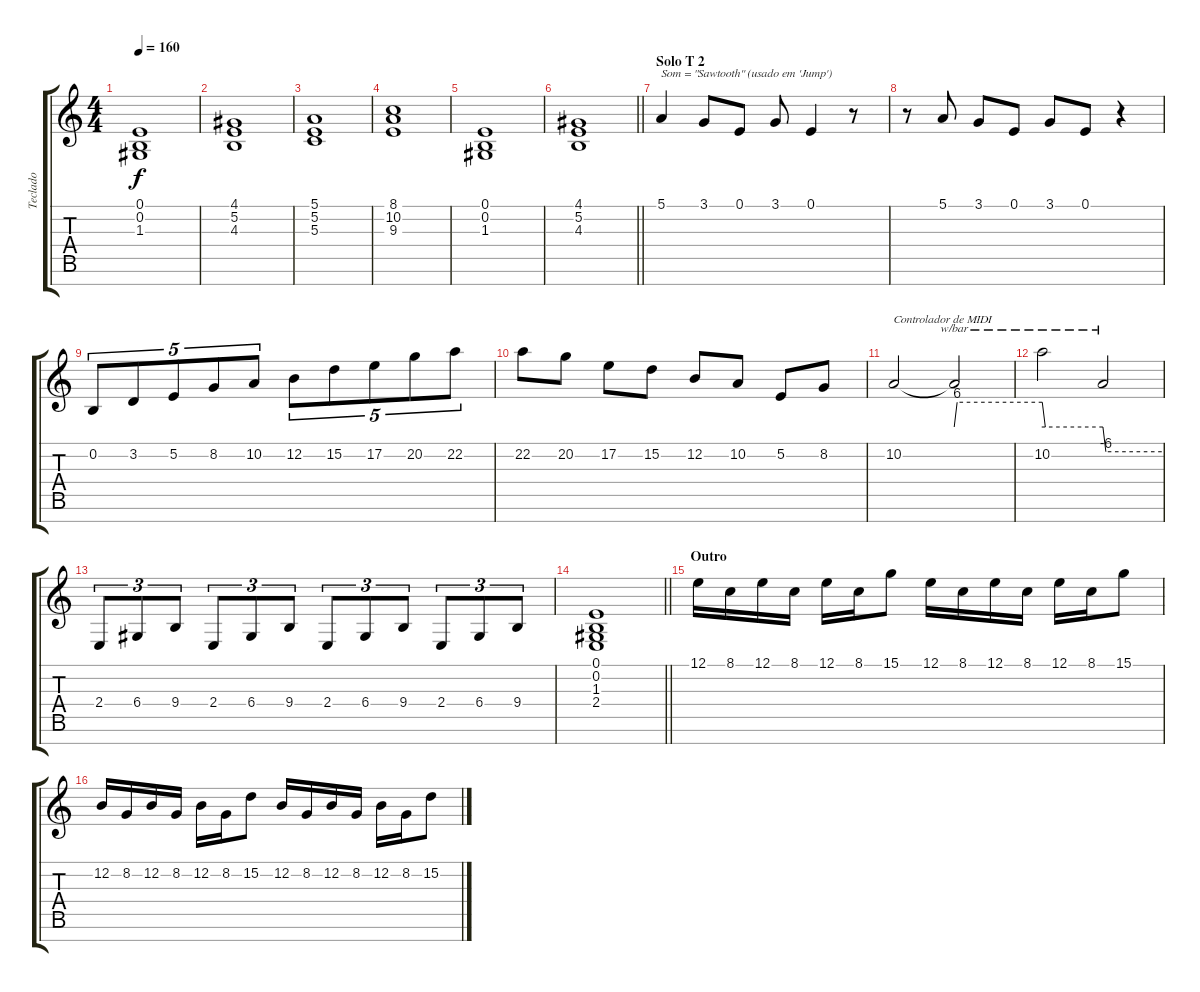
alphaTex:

\track ("Teclado" "Teclado") {instrument stringensemble1}
\staff {score tabs}
\tuning (E4 B3 G3 D3 A2 E2 B1) {hide}
\ts (4 4)
\tempo 160
\clef g2
\ks c
(0.1 0.2 1.3).1{dy f} |
(4.1 5.2 4.3).1 |
(5.1 5.2 5.3).1 |
(8.1 10.2 9.3).1 |
(0.1 0.2 1.3).1 |
\barLineRight lightlight
(4.1 5.2 4.3).1 |
\section ("" "Solo T 2")
5.1.4{txt "Som = \"Sawtooth\" (usado em 'Jump')" volume 16 instrument lead2sawtooth} 3.1.8 0.1.8 3.1.8 0.1.4 r.8 |
r.8 5.1.8 3.1.8 0.1.8 3.1.8 0.1.8 r.4 |
0.2.8{tu (5 4)} 3.2.8{tu (5 4)} 5.2.8{tu (5 4)} 8.2.8{tu (5 4)} 10.2.8{tu (5 4)} 12.2.8{tu (5 4)} 15.2.8{tu (5 4)} 17.2.8{tu (5 4)} 20.2.8{tu (5 4)} 22.2.8{tu (5 4)} |
22.2.8 20.2.8 17.2.8 15.2.8 12.2.8 10.2.8 5.2.8 8.2.8 |
10.2.2{txt "Controlador de MIDI"} 10.2{t}.2{tbe (custom default 0 0 2 24 60 24)} |
10.2.2{tbe (custom default 0 24 3 0 60 0)} 10.2{t}.2{tbe (custom default 0 0 3 -24 60 -24)} |
2.4.8{tu (3 2)} 6.4.8{tu (3 2)} 9.4.8{tu (3 2)} 2.4.8{tu (3 2)} 6.4.8{tu (3 2)} 9.4.8{tu (3 2)} 2.4.8{tu (3 2)} 6.4.8{tu (3 2)} 9.4.8{tu (3 2)} 2.4.8{tu (3 2)} 6.4.8{tu (3 2)} 9.4.8{tu (3 2)} |
\barLineRight lightlight
(0.1 0.2 1.3 2.4).1 |
\section ("" "Outro")
12.1.16{volume 14} 8.1.16 12.1.16 8.1.16 12.1.16 8.1.16 15.1.8 12.1.16 8.1.16 12.1.16 8.1.16 12.1.16 8.1.16 15.1.8 |
12.2.16 8.2.16 12.2.16 8.2.16 12.2.16 8.2.16 15.2.8 12.2.16 8.2.16 12.2.16 8.2.16 12.2.16 8.2.16 15.2.8
